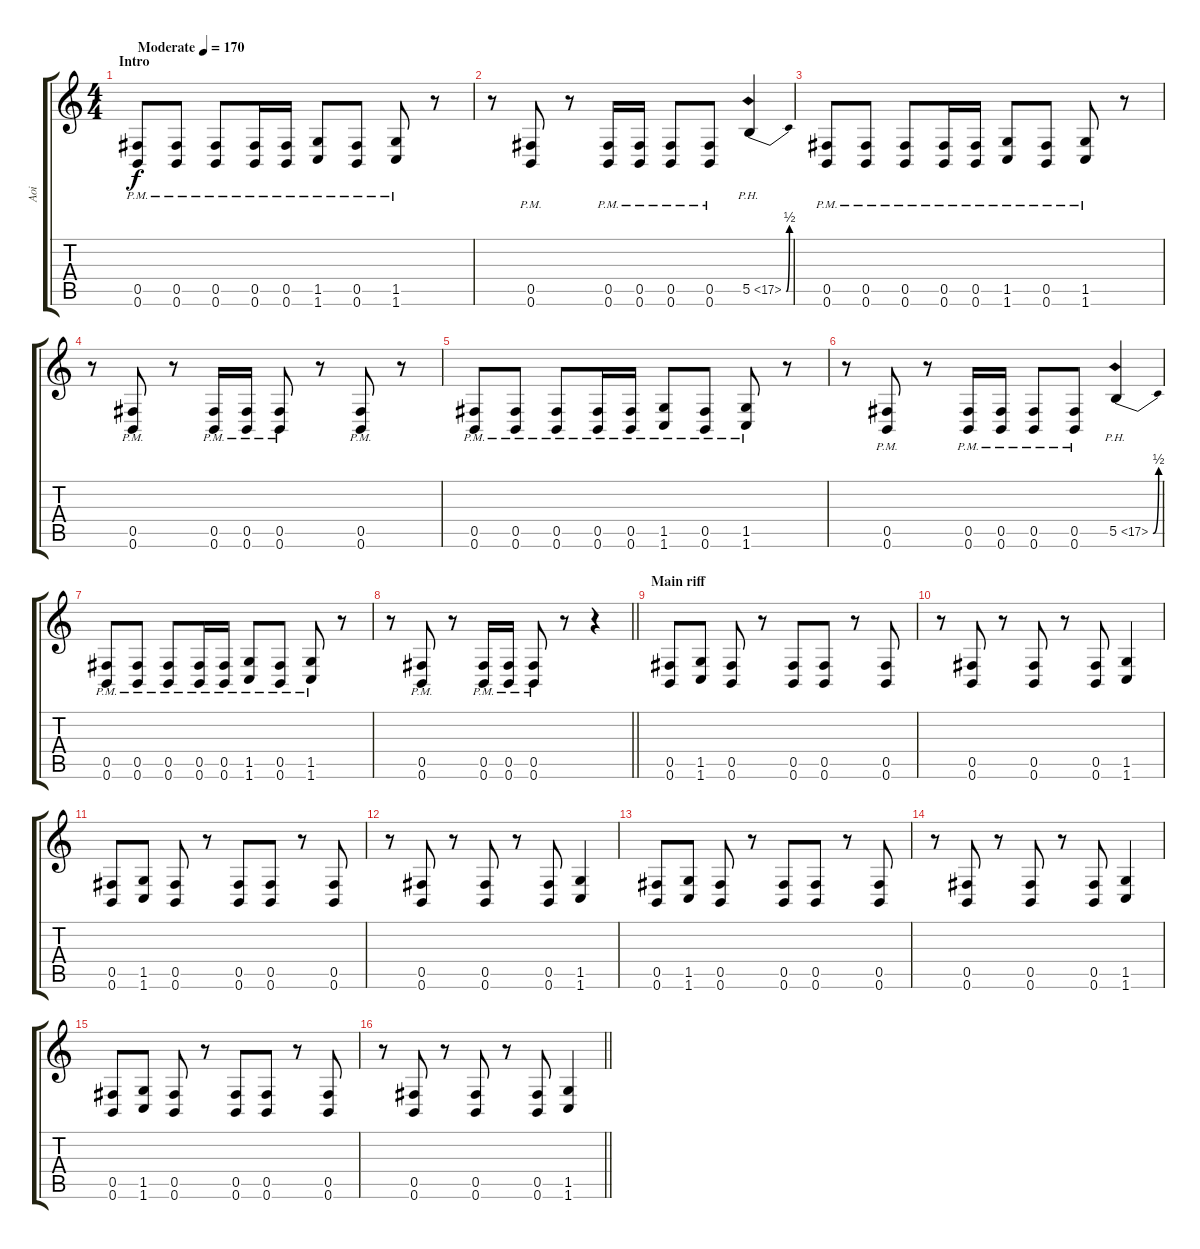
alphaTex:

\track ("Aoi" "Aoi") {instrument distortionguitar}
\staff {score tabs}
\tuning (Db4 Ab3 E3 B2 Gb2 B1) {hide}
\ts (4 4)
\section ("" "Intro")
\tempo (170 "Moderate")
\clef g2
\ks c
(0.5{pm} 0.6{pm}).8{dy f instrument distortionguitar} (0.5{pm} 0.6{pm}).8 (0.5{pm} 0.6{pm}).8 (0.5{pm} 0.6{pm}).16 (0.5{pm} 0.6{pm}).16 (1.5{pm} 1.6{pm}).8 (0.5{pm} 0.6{pm}).8 (1.5{pm} 1.6{pm}).8 r.8 |
r.8 (0.5{pm} 0.6{pm}).8 r.8 (0.5{pm} 0.6{pm}).16 (0.5{pm} 0.6{pm}).16 (0.5{pm} 0.6{pm}).8 (0.5{pm} 0.6{pm}).8 5.5{be (bend 0 0 60 2) ph 12}.4 |
(0.5{pm} 0.6{pm}).8 (0.5{pm} 0.6{pm}).8 (0.5{pm} 0.6{pm}).8 (0.5{pm} 0.6{pm}).16 (0.5{pm} 0.6{pm}).16 (1.5{pm} 1.6{pm}).8 (0.5{pm} 0.6{pm}).8 (1.5{pm} 1.6{pm}).8 r.8 |
r.8 (0.5{pm} 0.6{pm}).8 r.8 (0.5{pm} 0.6{pm}).16 (0.5{pm} 0.6{pm}).16 (0.5{pm} 0.6{pm}).8 r.8 (0.5{pm} 0.6{pm}).8 r.8 |
(0.5{pm} 0.6{pm}).8 (0.5{pm} 0.6{pm}).8 (0.5{pm} 0.6{pm}).8 (0.5{pm} 0.6{pm}).16 (0.5{pm} 0.6{pm}).16 (1.5{pm} 1.6{pm}).8 (0.5{pm} 0.6{pm}).8 (1.5{pm} 1.6{pm}).8 r.8 |
r.8 (0.5{pm} 0.6{pm}).8 r.8 (0.5{pm} 0.6{pm}).16 (0.5{pm} 0.6{pm}).16 (0.5{pm} 0.6{pm}).8 (0.5{pm} 0.6{pm}).8 5.5{be (bend 0 0 60 2) ph 12}.4 |
(0.5{pm} 0.6{pm}).8 (0.5{pm} 0.6{pm}).8 (0.5{pm} 0.6{pm}).8 (0.5{pm} 0.6{pm}).16 (0.5{pm} 0.6{pm}).16 (1.5{pm} 1.6{pm}).8 (0.5{pm} 0.6{pm}).8 (1.5{pm} 1.6{pm}).8 r.8 |
\barLineRight lightlight
r.8 (0.5{pm} 0.6{pm}).8 r.8 (0.5{pm} 0.6{pm}).16 (0.5{pm} 0.6{pm}).16 (0.5{pm} 0.6{pm}).8 r.8 r.4 |
\section ("" "Main riff")
(0.5 0.6).8 (1.5 1.6).8 (0.5 0.6).8 r.8 (0.5 0.6).8 (0.5 0.6).8 r.8 (0.5 0.6).8 |
r.8 (0.5 0.6).8 r.8 (0.5 0.6).8 r.8 (0.5 0.6).8 (1.5 1.6).4 |
(0.5 0.6).8 (1.5 1.6).8 (0.5 0.6).8 r.8 (0.5 0.6).8 (0.5 0.6).8 r.8 (0.5 0.6).8 |
r.8 (0.5 0.6).8 r.8 (0.5 0.6).8 r.8 (0.5 0.6).8 (1.5 1.6).4 |
(0.5 0.6).8 (1.5 1.6).8 (0.5 0.6).8 r.8 (0.5 0.6).8 (0.5 0.6).8 r.8 (0.5 0.6).8 |
r.8 (0.5 0.6).8 r.8 (0.5 0.6).8 r.8 (0.5 0.6).8 (1.5 1.6).4 |
(0.5 0.6).8 (1.5 1.6).8 (0.5 0.6).8 r.8 (0.5 0.6).8 (0.5 0.6).8 r.8 (0.5 0.6).8 |
\barLineRight lightlight
r.8 (0.5 0.6).8 r.8 (0.5 0.6).8 r.8 (0.5 0.6).8 (1.5 1.6).4
